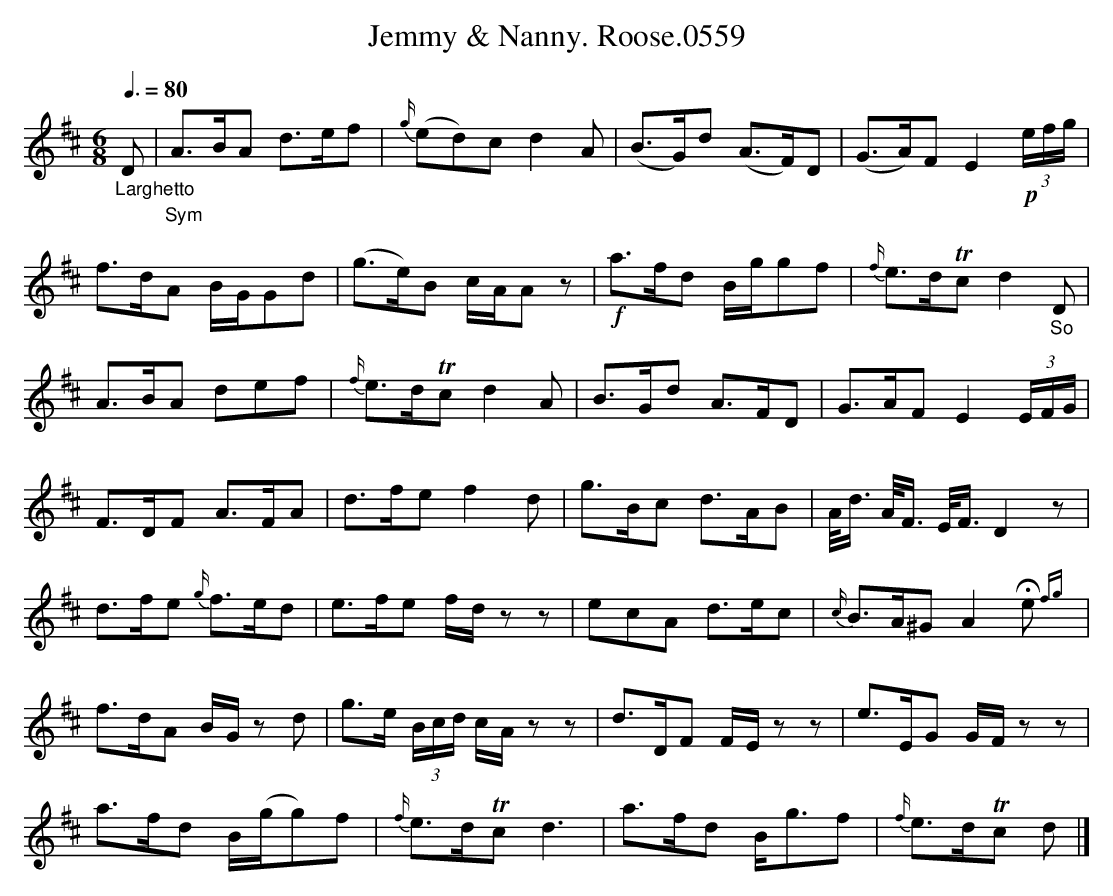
X:1
T:Jemmy & Nanny. Roose.0559
M:6/8
L:1/8
Q:3/8=80
K:D
"_Larghetto"D | "_Sym"A>BA d>ef | {g/}(ed)c d2 A | (B>G)d (A>F)D | (G>A)F E2 !p!(3e/f/g/ |
f>dA B/G/Gd | (g>e)B c/A/A z | !f!a>fd B/g/gf | {f/}e>d!trill!c d2 "_So"D |
A>BA def | {f/}e>d!trill!c d2 A | B>Gd A>FD | G>AF E2 (3E/F/G/ |
F>DF A>FA | d>fe f2 d | g>Bc d>AB | A/<d/  A/<F/ E/<F/ D2 z |
d>fe {g/}f>ed | e>fe f/d/ z z | ecA d>ec | {c/}B>A^G A2 !fermata!e{fg} |
f>dA B/G/ z d | g>e (3B/c/d/ c/A/ z z | d>DF F/E/ z z | e>EG G/F/ z z |
a>fd B/(g/g)f | {f/}e>d!trill!c d3 | a>fd B<gf | {f/}e>d!trill!c d |]
